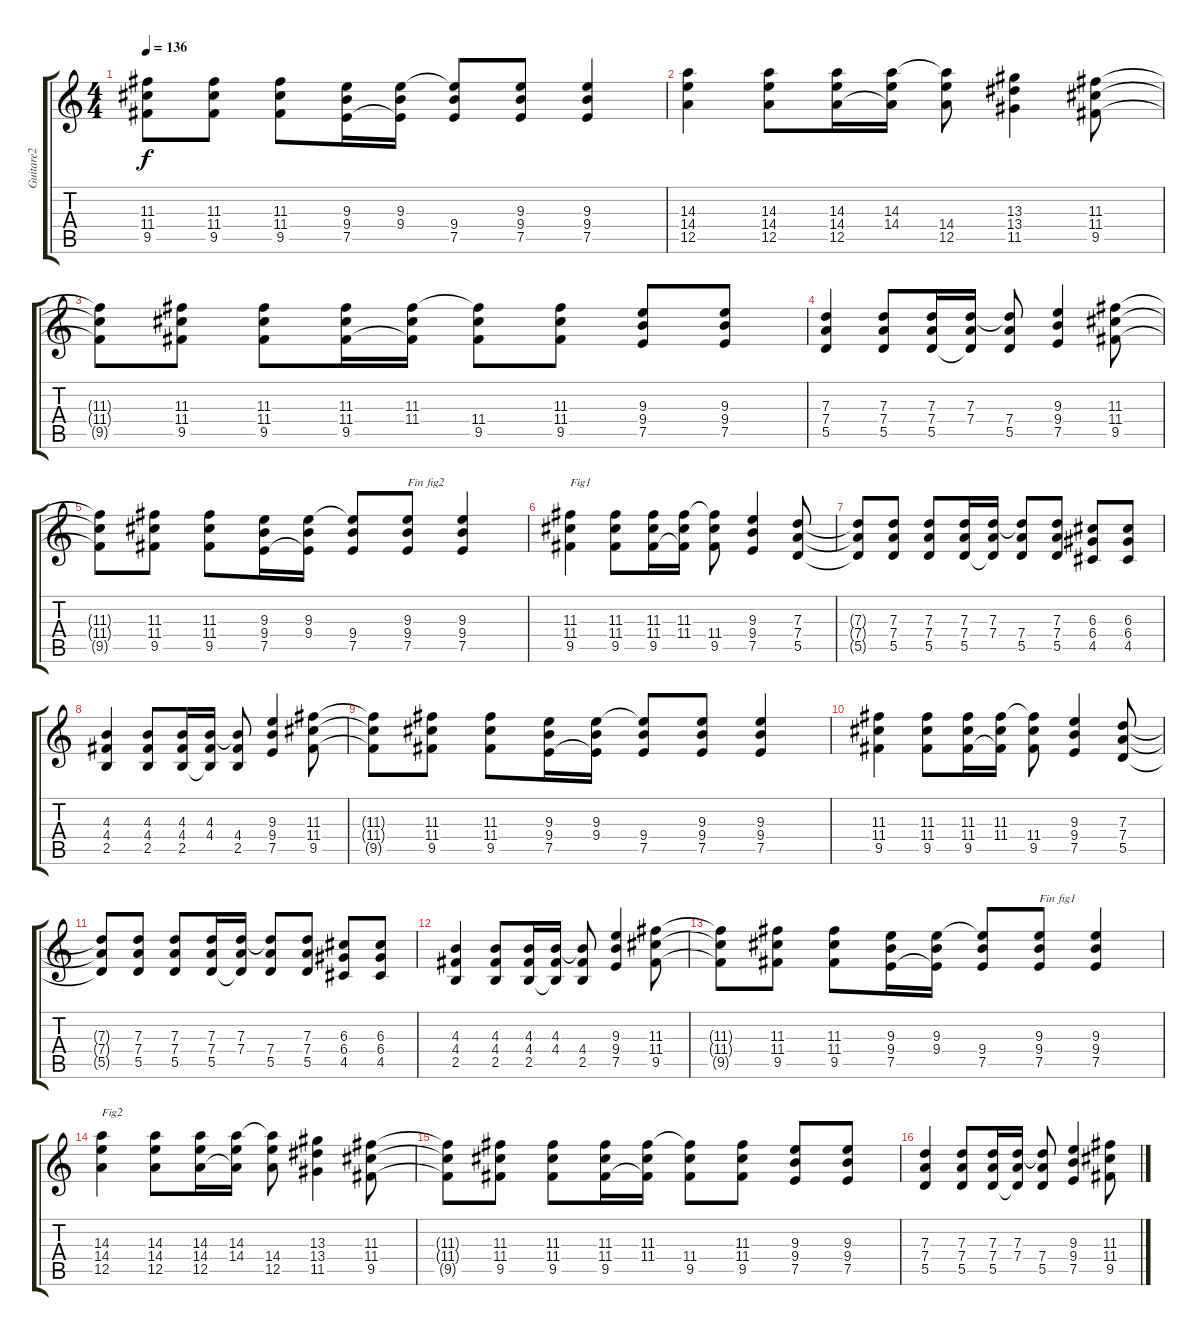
\track ("Guitare2" "Guitare2") {instrument electricguitarclean}
\staff {score tabs}
\tuning (E4 B3 G3 D3 A2 E2) {hide}
\ts (4 4)
\tempo 136
\clef g2
\ks c
(11.3{t} 11.4{t} 9.5{t}).8{dy f} (11.3 11.4 9.5).8 (11.3 11.4 9.5).8 (9.3 9.4 7.5).16 (9.3 9.4 7.5{t}).16 (9.3{t} 9.4 7.5).8 (9.3 9.4 7.5).8 (9.3 9.4 7.5).4 |
(14.3 14.4 12.5).4 (14.3 14.4 12.5).8 (14.3 14.4 12.5).16 (14.3 14.4 12.5{t}).16 (14.3{t} 14.4 12.5).8 (13.3 13.4 11.5).4 (11.3 11.4 9.5).8 |
(11.3{t} 11.4{t} 9.5{t}).8 (11.3 11.4 9.5).8 (11.3 11.4 9.5).8 (11.3 11.4 9.5).16 (11.3 11.4 9.5{t}).16 (11.3{t} 11.4 9.5).8 (11.3 11.4 9.5).8 (9.3 9.4 7.5).8 (9.3 9.4 7.5).8 |
(7.3 7.4 5.5).4 (7.3 7.4 5.5).8 (7.3 7.4 5.5).16 (7.3 7.4 5.5{t}).16 (7.3{t} 7.4 5.5).8 (9.3 9.4 7.5).4 (11.3 11.4 9.5).8 |
(11.3{t} 11.4{t} 9.5{t}).8 (11.3 11.4 9.5).8 (11.3 11.4 9.5).8 (9.3 9.4 7.5).16 (9.3 9.4 7.5{t}).16 (9.3{t} 9.4 7.5).8 (9.3 9.4 7.5).8{txt "Fin fig2"} (9.3 9.4 7.5).4 |
(11.3 11.4 9.5).4{txt "Fig1"} (11.3 11.4 9.5).8 (11.3 11.4 9.5).16 (11.3 11.4 9.5{t}).16 (11.3{t} 11.4 9.5).8 (9.3 9.4 7.5).4 (7.3 7.4 5.5).8 |
(7.3{t} 7.4{t} 5.5{t}).8 (7.3 7.4 5.5).8 (7.3 7.4 5.5).8 (7.3 7.4 5.5).16 (7.3 7.4 5.5{t}).16 (7.3{t} 7.4 5.5).8 (7.3 7.4 5.5).8 (6.3 6.4 4.5).8 (6.3 6.4 4.5).8 |
(4.3 4.4 2.5).4 (4.3 4.4 2.5).8 (4.3 4.4 2.5).16 (4.3 4.4 2.5{t}).16 (4.3{t} 4.4 2.5).8 (9.3 9.4 7.5).4 (11.3 11.4 9.5).8 |
(11.3{t} 11.4{t} 9.5{t}).8 (11.3 11.4 9.5).8 (11.3 11.4 9.5).8 (9.3 9.4 7.5).16 (9.3 9.4 7.5{t}).16 (9.3{t} 9.4 7.5).8 (9.3 9.4 7.5).8 (9.3 9.4 7.5).4 |
(11.3 11.4 9.5).4 (11.3 11.4 9.5).8 (11.3 11.4 9.5).16 (11.3 11.4 9.5{t}).16 (11.3{t} 11.4 9.5).8 (9.3 9.4 7.5).4 (7.3 7.4 5.5).8 |
(7.3{t} 7.4{t} 5.5{t}).8 (7.3 7.4 5.5).8 (7.3 7.4 5.5).8 (7.3 7.4 5.5).16 (7.3 7.4 5.5{t}).16 (7.3{t} 7.4 5.5).8 (7.3 7.4 5.5).8 (6.3 6.4 4.5).8 (6.3 6.4 4.5).8 |
(4.3 4.4 2.5).4 (4.3 4.4 2.5).8 (4.3 4.4 2.5).16 (4.3 4.4 2.5{t}).16 (4.3{t} 4.4 2.5).8 (9.3 9.4 7.5).4 (11.3 11.4 9.5).8 |
(11.3{t} 11.4{t} 9.5{t}).8 (11.3 11.4 9.5).8 (11.3 11.4 9.5).8 (9.3 9.4 7.5).16 (9.3 9.4 7.5{t}).16 (9.3{t} 9.4 7.5).8 (9.3 9.4 7.5).8{txt "Fin fig1"} (9.3 9.4 7.5).4 |
(14.3 14.4 12.5).4{txt "Fig2"} (14.3 14.4 12.5).8 (14.3 14.4 12.5).16 (14.3 14.4 12.5{t}).16 (14.3{t} 14.4 12.5).8 (13.3 13.4 11.5).4 (11.3 11.4 9.5).8 |
(11.3{t} 11.4{t} 9.5{t}).8 (11.3 11.4 9.5).8 (11.3 11.4 9.5).8 (11.3 11.4 9.5).16 (11.3 11.4 9.5{t}).16 (11.3{t} 11.4 9.5).8 (11.3 11.4 9.5).8 (9.3 9.4 7.5).8 (9.3 9.4 7.5).8 |
(7.3 7.4 5.5).4 (7.3 7.4 5.5).8 (7.3 7.4 5.5).16 (7.3 7.4 5.5{t}).16 (7.3{t} 7.4 5.5).8 (9.3 9.4 7.5).4 (11.3 11.4 9.5).8
